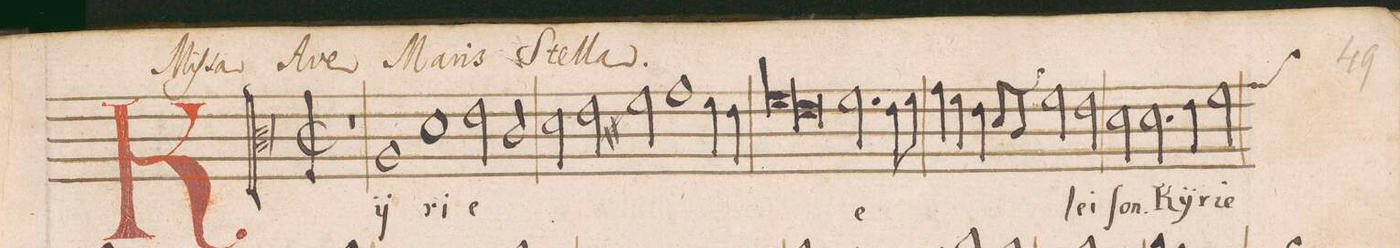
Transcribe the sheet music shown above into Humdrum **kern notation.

**kern	**text
*I"DISCANTVS	*
*clefC3	*
*k[]	*
*met(C|)	*
*M2/1	*
1r	.
1A	Kÿ-
=2-	=2-
1d	-ri-
*2\right	*
2e\	-e
2c/	.
=3	=3
2d\	.
2e\	.
2f#X\	.
1g\	.
=4-	=4-
4fny\	.
4e\	.
*lig	*
1f	.
=5-	=5-
1e	.
*Xlig	*
2.f\	e-
8e\L	.
8f\J	.
=6	=6
4g\	.
4f\	.
4e\	.
8d/L	.
8c/J	.
2f\	.
2e\	-lei-
=7	=7
2d\	-ſon.
2.d\	Kÿ-
4e\	-ri-
2f\	-e
=8	=8
*custos:g	*
*-	*-
